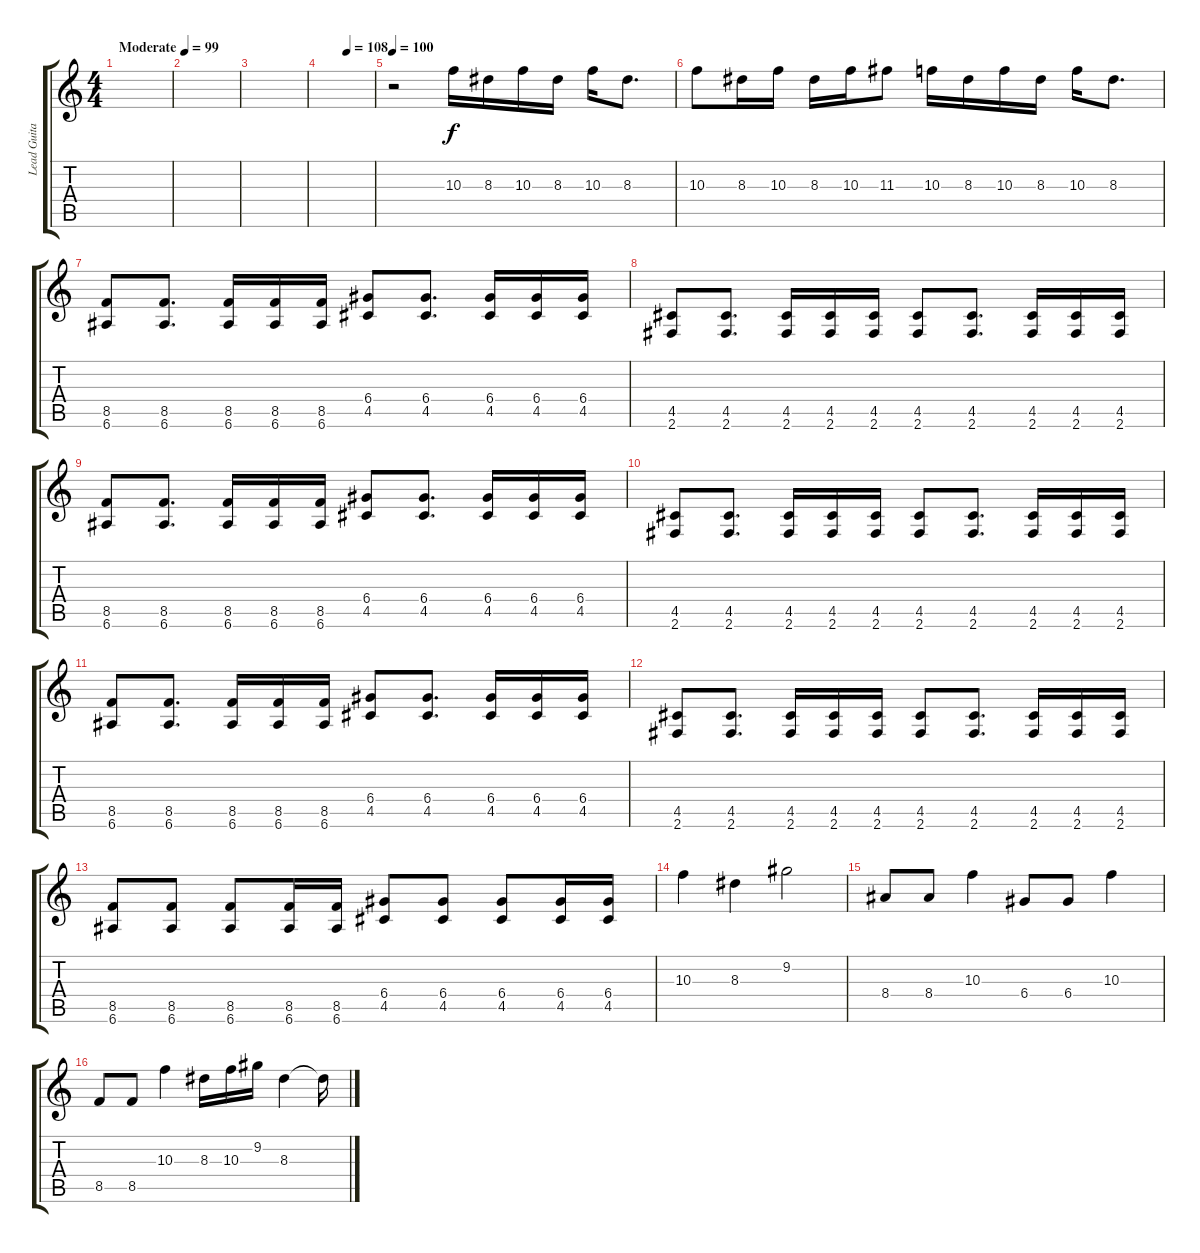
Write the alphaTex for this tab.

\track ("Lead Guitar" "Lead Guita") {instrument distortionguitar}
\staff {score tabs}
\tuning (E4 B3 G3 D3 A2 E2) {hide}
\ts (4 4)
\tempo (99 "Moderate")
\tempo 125
\tempo (99 "Moderate")
\clef g2
\ks c
|
|
|
\tempo (108 0.5)
|
\tempo 100
r.2 10.3.16 8.3.16 10.3.16 8.3.16 10.3.16 8.3.8{d} |
10.3.8 8.3.16 10.3.16 8.3.16 10.3.16 11.3.8 10.3.16 8.3.16 10.3.16 8.3.16 10.3.16 8.3.8{d} |
(8.5 6.6).8 (8.5 6.6).8{d} (8.5 6.6).16 (8.5 6.6).16 (8.5 6.6).16 (6.4 4.5).8 (6.4 4.5).8{d} (6.4 4.5).16 (6.4 4.5).16 (6.4 4.5).16 |
(4.5 2.6).8 (4.5 2.6).8{d} (4.5 2.6).16 (4.5 2.6).16 (4.5 2.6).16 (4.5 2.6).8 (4.5 2.6).8{d} (4.5 2.6).16 (4.5 2.6).16 (4.5 2.6).16 |
(8.5 6.6).8 (8.5 6.6).8{d} (8.5 6.6).16 (8.5 6.6).16 (8.5 6.6).16 (6.4 4.5).8 (6.4 4.5).8{d} (6.4 4.5).16 (6.4 4.5).16 (6.4 4.5).16 |
(4.5 2.6).8 (4.5 2.6).8{d} (4.5 2.6).16 (4.5 2.6).16 (4.5 2.6).16 (4.5 2.6).8 (4.5 2.6).8{d} (4.5 2.6).16 (4.5 2.6).16 (4.5 2.6).16 |
(8.5 6.6).8 (8.5 6.6).8{d} (8.5 6.6).16 (8.5 6.6).16 (8.5 6.6).16 (6.4 4.5).8 (6.4 4.5).8{d} (6.4 4.5).16 (6.4 4.5).16 (6.4 4.5).16 |
(4.5 2.6).8 (4.5 2.6).8{d} (4.5 2.6).16 (4.5 2.6).16 (4.5 2.6).16 (4.5 2.6).8 (4.5 2.6).8{d} (4.5 2.6).16 (4.5 2.6).16 (4.5 2.6).16 |
(8.5 6.6).8 (8.5 6.6).8 (8.5 6.6).8 (8.5 6.6).16 (8.5 6.6).16 (6.4 4.5).8 (6.4 4.5).8 (6.4 4.5).8 (6.4 4.5).16 (6.4 4.5).16 |
10.3.4 8.3.4 9.2.2 |
8.4.8{instrument electricguitarclean} 8.4.8 10.3.4 6.4.8 6.4.8 10.3.4 |
8.5.8 8.5.8 10.3.4 8.3.16 10.3.16 9.2.16 8.3.4 8.3{t}.16
